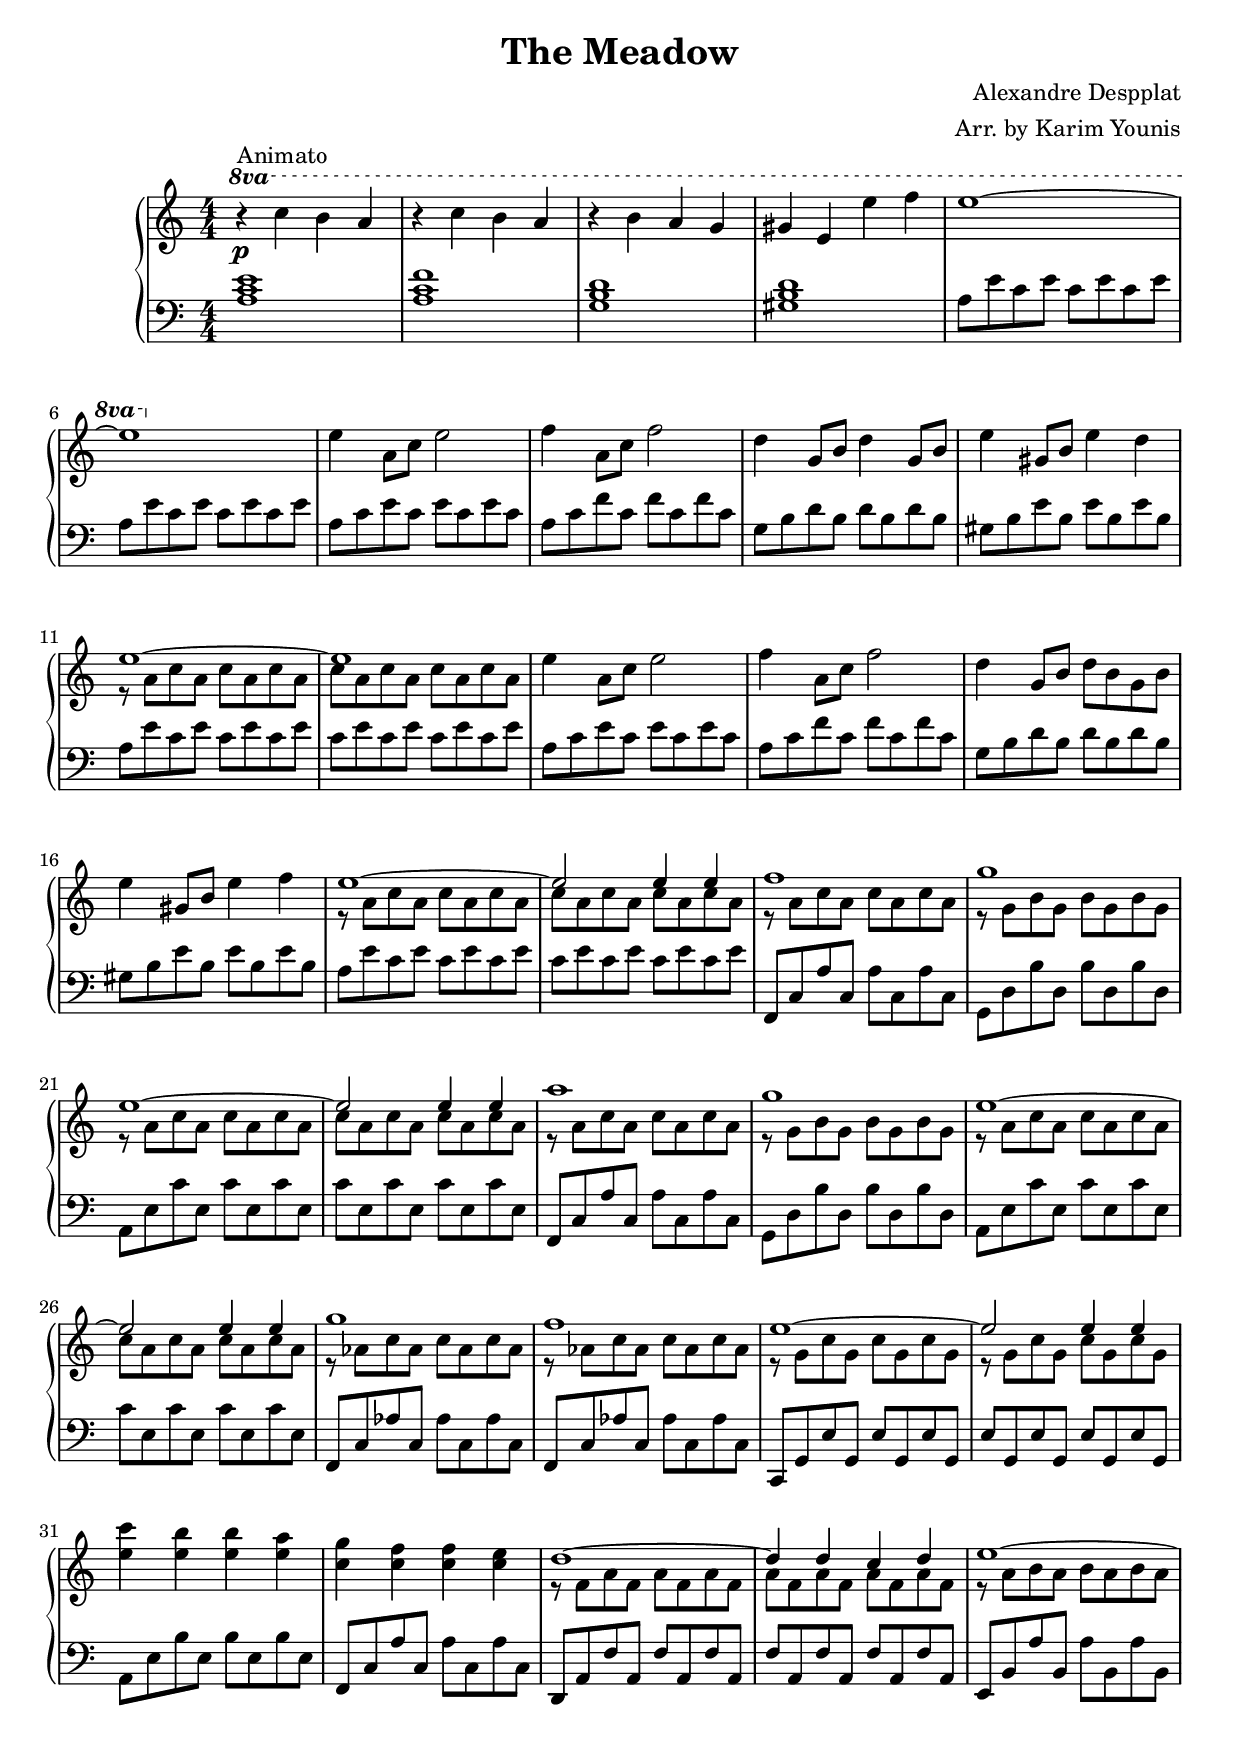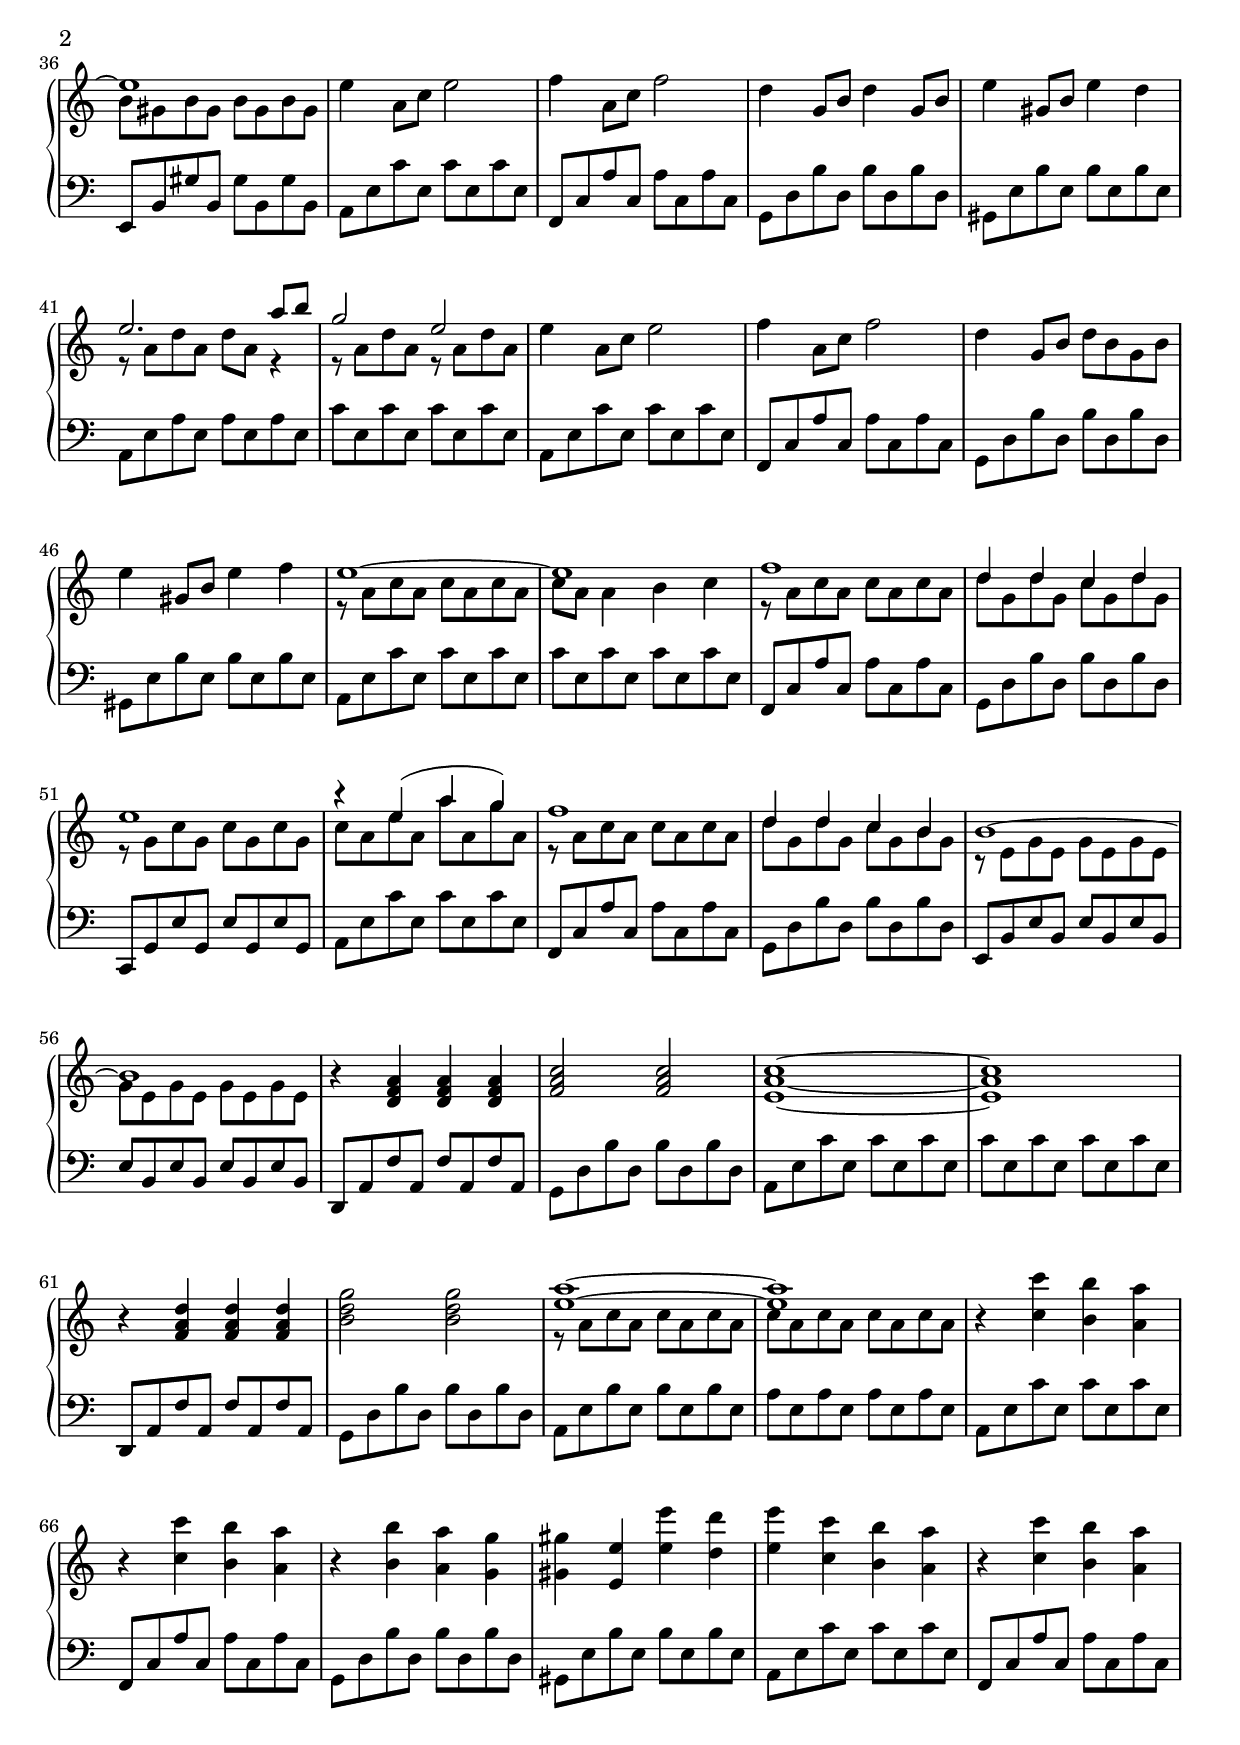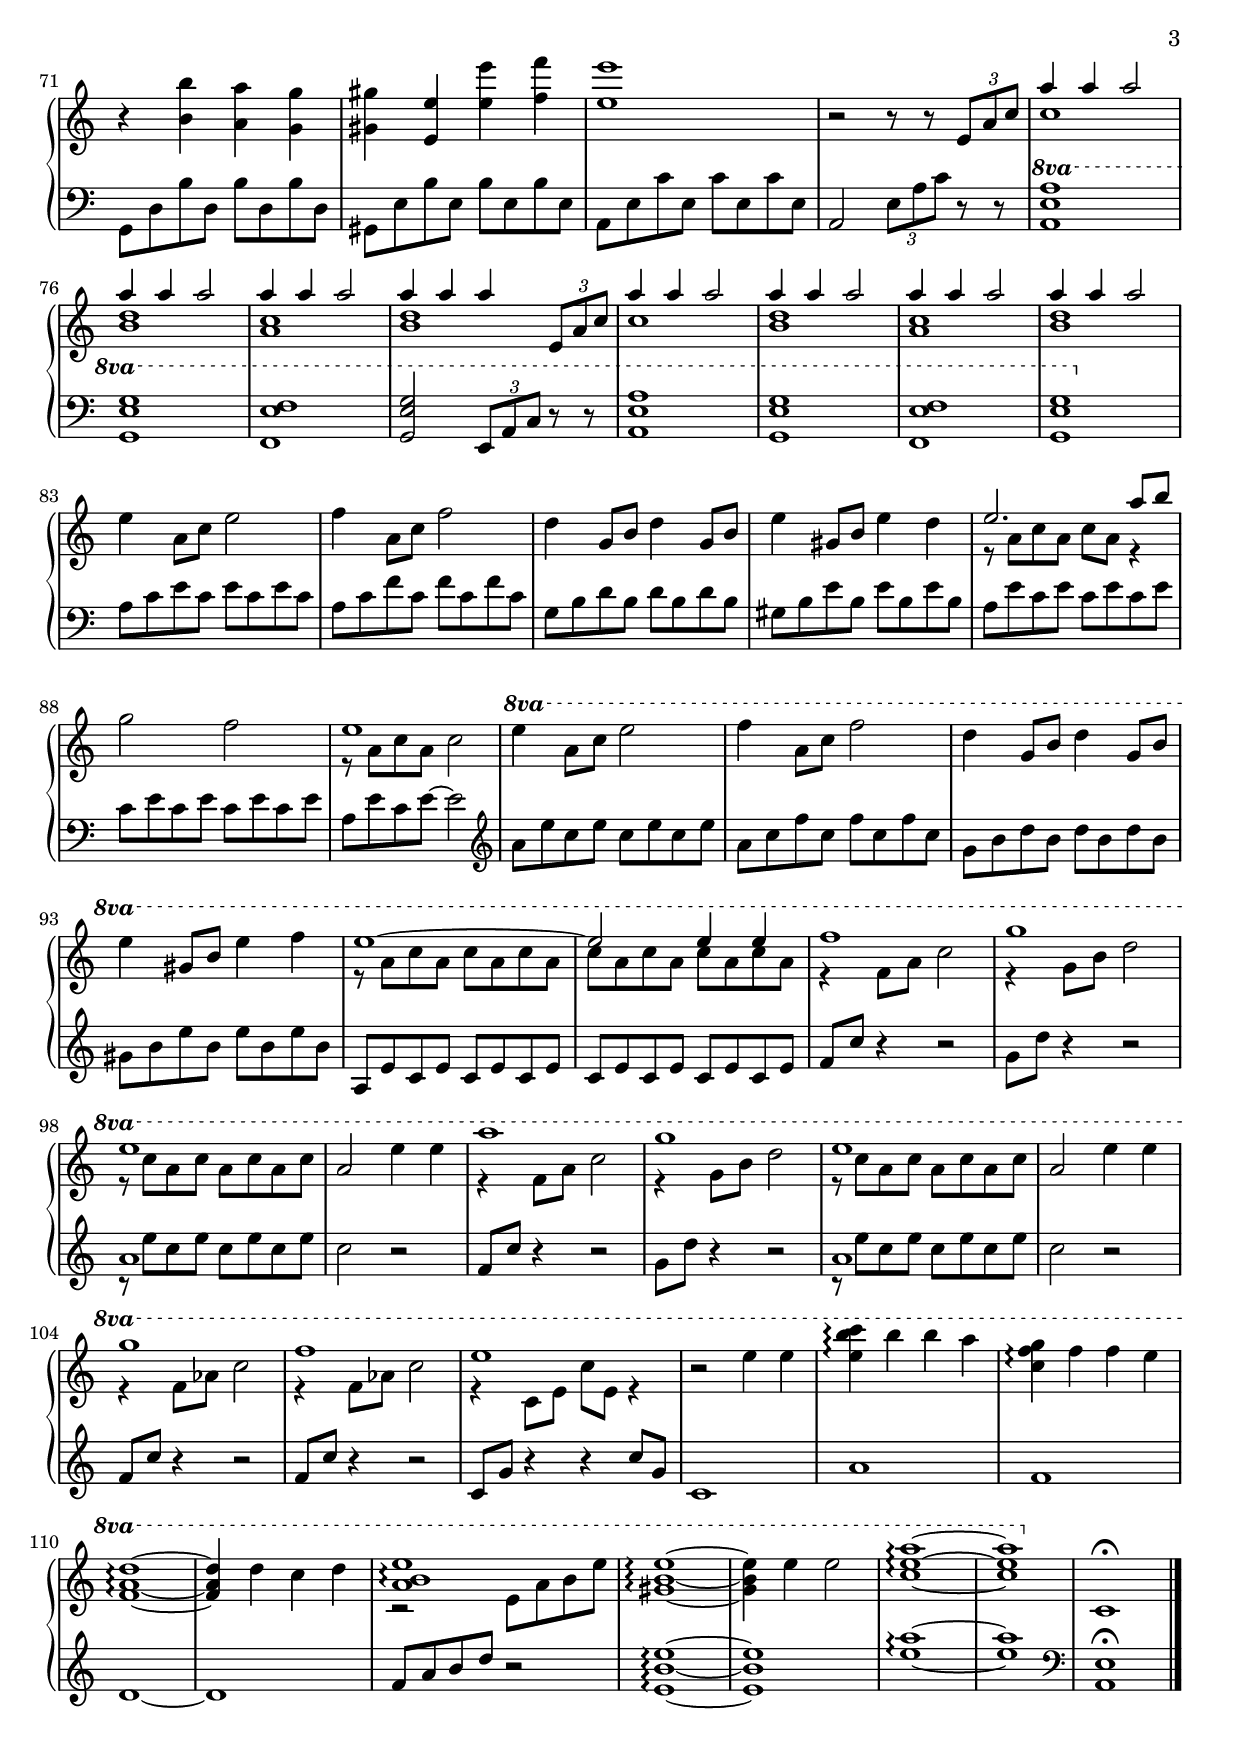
\version "2.22.0"
\include "italiano.ly"

\book {
    \paper {
        print-all-headers = ##t
    }
    
    \score {
        \header {
            title = "The Meadow"
            composer = "Alexandre Despplat"
            arranger = "Arr. by Karim Younis"
        }
        
        \new PianoStaff
        <<
            \new Staff {
                \clef "treble"
                \numericTimeSignature
                \time 4/4
                \relative do''' {
                    \ottava 1
                    \set Staff.ottavation = #"8va"
                    r4\p^"Animato" do si la |
                    r4             do si la |
                    
                    r4 si la sol |
                    sold4 mi mi' fa | 
                    
                    mi1 ~ |
                    mi1 |
                    
                    \ottava 0
                    mi,4 la,8 do mi2 |
                    fa4 la,8 do fa2 |
                    
                    re4 sol,8 si re4 sol,8 si |
                    mi4 sold,8 si mi4 re |
                    
                    << 
                        { 
                            mi1 ~ |
                            mi1 |
                        } \\ { 
                            r8 la, do la do la do la |
                            do8 la do la do la do la |
                        } 
                    >>
                    
                    mi'4 la,8 do mi2 |
                    fa4  la,8 do fa2 |
                    
                    re4 sol,8 si re si sol si |
                    mi4 sold,8 si mi4 fa |
                    
                    << 
                        { 
                            mi1 ~ |
                            mi2 mi4 mi |
                            
                            fa1 |
                            sol1 |
                            
                            mi1 ~ |
                            mi2 mi4 mi |
                    
                            la1 |
                            sol1 |
                            
                            mi1 ~ |
                            mi2 mi4 mi |
                            
                            sol1 |
                            fa1 |
                            
                            mi1 ~ |
                            mi2 mi4 mi |
                        } \\ { 
                            r8 la, do la do la do la |
                            do la  do la do la do la |
                            
                            r8 la do la do la do la |
                            r8 sol si sol si sol si sol |
                            
                            r8 la do la do la do la |
                            do la do la do la do la |
                            
                            r8 la do la do la do la |
                            r8 sol si sol si sol si sol |
                            
                            r8 la do la do la do la |
                            do la do la do la do la |
                            
                            r8 lab do lab do lab do lab |
                            r8 lab do lab do lab do lab |
                            
                            r8 sol do sol do sol do sol |
                            r8 sol do sol do sol do sol |
                        } 
                    >> |
                    
                    <mi' do'>4 <mi si'> <mi si'> <mi la> |
                    <do sol'>4 <do fa> <do fa> <do mi> |
                    
                    << 
                        { 
                            re1 ~ |
                            re4 re do re |
                            
                            mi1 ~ |
                            mi1 |
                        } \\ { 
                            r8 fa, la fa la fa la fa |
                            la8 fa la fa la fa la fa |
                            
                            r8 la si la si la si la |
                            si8 sold si sold si sold si sold |
                        } 
                    >> |
                    
                    mi'4 la,8 do mi2 |
                    fa4 la,8 do fa2 |
                    
                    re4 sol,8 si re4 sol,8 si |
                    mi4 sold,8 si mi4 re |
                    
                    << 
                        { 
                            mi2. la8 si |
                            sol2 mi |
                        } \\ { 
                            r8 la, re la re la r4 |
                            r8 la re la r8 la re la |
                        } 
                    >> |
                    
                    mi'4 la,8 do mi2 |
                    fa4 la,8 do fa2 |
                    
                    re4 sol,8 si re si sol si |
                    mi4 sold,8 si mi4 fa |
                    
                    << 
                        { 
                            mi1 ~ |
                            mi1 |
                            
                            fa1 |
                            re4 re do re |
                            
                            mi1 |
                            r4 mi( la sol) |
                            
                            fa1 |
                            re4 re do si | 
                            
                            si1 ~ |
                            si1 |
                        } \\ { 
                            r8 la do la do la do la |
                            do8 la la4 si do |
                            
                            r8 la do la do la do la |
                            re8 sol, re' sol, do sol re' sol, |
                            
                            r8 sol do sol do sol do sol |
                            do8 la mi' la, la' la, sol' la, |
                            
                            r8  la do la do la do la |
                            re8 sol, re' sol, do sol si sol |
                            
                            r8  mi sol mi sol mi sol mi |
                            sol mi sol mi sol mi sol mi |
                        } 
                    >> |
                    
                    r4 <la fa re> <la fa re> <la fa re> |
                    <fa la do>2 <fa la do> |
                    
                    <mi la do>1 ~ |
                    <mi la do>1 |
                    
                    r4 <la fa re'> <la fa re'> <la fa re'> |
                    <si re sol>2 <si re sol> |
                    
                    << 
                        { 
                            <mi la>1 ~ |
                            <mi la>1 |
                        } \\ { 
                            r8  la, do la do la do la |
                            do8 la  do la do la do la |
                        } 
                    >> |
                            
                    r4 <do do'> <si si'> <la la'> |
                    r4 <do do'> <si si'> <la la'> |
                    
                    r4 <si si'> <la la'> <sol sol'> |
                    <sold sold'>4 <mi mi'> <mi' mi'> <re re'> |
                    
                    <mi mi'>4 <do do'> <si si'> <la la'> |
                    r4 <do do'> <si si'> <la la'> |
                    
                    r4 <si si'> <la la'> <sol sol'> |
                    <sold sold'> <mi mi'> <mi' mi'> <fa fa'> |
                    
                    <mi mi'>1 |
                    r2 r8 r \tuplet 3/2 { mi, la do } |
                    
                    <<
                      {
                          la'4 la la2 |
                          la4 la la2 |
                          
                          la4 la la2 |
                          la4 la la \tuplet 3/2 { mi,8 la do } |
                          
                          la'4 la la2 |
                          la4 la la2 |
                          
                          la4 la la2 |
                          la4 la la2 |
                      } \\ {
                          do,1 |
                          <si re>1 |
                          
                          <la do>1 |
                          <si re>1 |
                          
                          do1 |
                          <si re>1 |
                          
                          <la do>1 |
                          <si re>1 |
                      }
                    >> |
                    
                    mi4 la,8 do mi2 |
                    fa4 la,8 do fa2 |
                    
                    re4 sol,8 si re4 sol,8 si |
                    mi4 sold,8 si mi4 re |
                    
                    <<
                        {
                            mi2. la8 si |
                        } \\ {
                            r8 la, do la do la r4 |
                        }
                    >> |
                    sol'2 fa |
                    
                    <<
                        {
                            mi1 |
                        } \\ {
                            r8 la, do la do2 |
                        }
                    >>
                    \ottava 1
                    \set Staff.ottavation = #"8va"
                    mi'4 la,8 do mi2 |
                    
                    fa4 la,8 do fa2 |
                    re4 sol,8 si re4 sol,8 si |
                    
                    mi4 sold,8 si mi4 fa |
                    <<
                        {
                            mi1 ~ |
                            
                            mi2 mi4 mi |
                            fa1 |
                            
                            sol1 |
                            mi1 |
                        } \\ {
                            r8  la, do la do la do la |
                            
                            do8 la do la do la do la |
                            r4 fa8 la do2 |
                            
                            r4 sol8 si re2 |
                            r8 do la do la do la do |
                        }
                    >>
                    
                    la2 mi'4 mi |
                    <<
                        {
                             la1 |
                             
                             sol1 |
                             mi1 |
                        } \\ {
                            r4 fa,8 la do2 |
                            
                            r4 sol8 si re2 |
                            r8 do la do la do la do |
                        }
                    >>
                    
                    la2 mi'4 mi |
                    <<
                         {
                            sol1 |
                            
                            fa1 |
                            mi1 |
                         } \\ {
                            r4 fa,8 lab do2 | 
                            
                            r4 fa,8 lab do2 | 
                            r4 do,8 mi do' mi, r4 |
                         }
                    >>
                    
                    r2 mi'4 mi |
                    <mi si' do>4\arpeggio si' si la |
                    
                    <sol fa do>4\arpeggio fa fa mi |
                    <re la fa>1\arpeggio ~ |
                    
                    <re la fa>4 re do re |
                    <<
                        {
                            <mi si la>1\arpeggio |
                        } \\ {
                            r2 mi,8 la si mi |
                        }
                    >>
                    
                    <mi si sold>1\arpeggio ~ |
                    <mi si sold>4 mi mi2 |
                    
                    <do mi la>1\arpeggio ~ |
                    <do mi la>1 |
                    \ottava 0
                    
                    do,,1\fermata \bar "|."
                }
            }
            \new Staff {
                \clef "bass"
                \numericTimeSignature
                \time 4/4
                
                \relative do' {
                    <la do mi>1 |
                    <la do fa>1 |
                    
                    <sol si re>1 |
                    <sold si re>1 |
                    
                    la8  mi' do mi do mi do mi |
                    la,8 mi' do mi do mi do mi |
                    
                    la,8 do mi do mi do mi do |
                    la8  do fa do fa do fa do |
                    
                    sol8 si re si re si re si |
                    sold8 si mi si mi si mi si |
                    
                    la8 mi' do mi do mi do mi |
                    do8 mi do mi do mi do mi |
                    
                    la,8 do mi do mi do mi do |
                    la8  do fa do fa do fa do |
                    
                    sol8  si re si re si re si |
                    sold8 si mi si mi si mi si |
                    
                    la8 mi' do mi do mi do mi |
                    do8 mi  do mi do mi do mi |
                    
                    fa,,8 do' la' do, la' do, la' do, |
                    sol8  re' si' re, si' re, si' re, | 
                    
                    la8  mi' do' mi, do' mi, do' mi, |
                    do'8 mi, do' mi, do' mi, do' mi, |
                    
                    fa,8 do' la' do, la' do, la' do, |
                    sol8 re' si' re, si' re, si' re, |
                    
                    la8  mi' do' mi, do' mi, do' mi, |
                    do'8 mi, do' mi, do' mi, do' mi, |
                    
                    fa,8 do' lab' do, lab' do, lab' do, |
                    fa,8 do' lab' do, lab' do, lab' do, |
                    
                    do,8 sol' mi' sol, mi' sol, mi' sol, |
                    mi'8 sol, mi' sol, mi' sol, mi' sol, |
                    
                    la8  mi' si' mi, si' mi, si' mi, |
                    fa,8 do' la' do, la' do, la' do, |
                    
                    re,8 la' fa' la, fa' la, fa' la, |
                    fa'8 la, fa' la, fa' la, fa' la, |
                    
                    mi8  si' la' si, la' si, la' si, |
                    mi,8 si' sold' si, sold' si, sold' si, |
                    
                    la8  mi' do' mi, do' mi, do' mi, |
                    fa,8 do' la' do, la' do, la' do, |
                    
                    sol8   re' si' re, si' re, si' re, |
                    sold,8 mi' si' mi, si' mi, si' mi, |
                    
                    la,8 mi' la mi la mi la mi |
                    do'8 mi, do' mi, do' mi, do' mi, |
                    
                    la,8 mi' do' mi, do' mi, do' mi, |
                    fa,8 do' la' do, la' do, la' do, |
                    
                    sol8   re' si' re, si' re, si' re, |
                    sold,8 mi' si' mi, si' mi, si' mi, |
                    
                    la,8 mi'  do' mi, do' mi, do' mi, |
                    do'  mi,  do' mi, do' mi, do' mi, |
                    
                    fa,8 do' la' do, la' do, la' do, |
                    sol8 re' si' re, si' re, si' re, |
                    
                    do,8 sol'  mi' sol, mi' sol, mi' sol, |
                    la8  mi' do' mi, do' mi, do' mi, |
                    
                    fa,8 do' la' do, la' do, la' do, |
                    sol8 re' si' re, si' re, si' re, |
                    
                    mi,8 si' mi si mi si mi si |
                    mi   si  mi si mi si mi si |
                    
                    re,8 la' fa' la, fa' la, fa' la, |
                    sol8 re' si' re, si' re, si' re, |
                    
                    la8 mi' do' mi, do' mi, do' mi, |
                    do' mi, do' mi, do' mi, do' mi, |
                    
                    re,8 la' fa' la, fa' la, fa' la, |
                    sol8 re' si' re, si' re, si' re, |
                    
                    la8 mi' si' mi, si' mi, si' mi, |
                    la8 mi la mi la mi la mi |
                    
                    la,8 mi' do' mi, do' mi, do' mi, |
                    fa,8 do' la' do, la' do, la' do, |
                    
                    sol8   re' si' re, si' re, si' re, |
                    sold,8 mi' si' mi, si' mi, si' mi, |
                    
                    la,8 mi' do' mi, do' mi, do' mi, |
                    fa,8 do' la' do, la' do, la' do, |
                    
                    sol8   re' si' re, si' re, si' re, |
                    sold,8 mi' si' mi, si' mi, si' mi, |
                    
                    la,8 mi' do' mi, do' mi, do' mi, |
                    la,2 \tuplet 3/2 { mi'8 la do } r8 r |
                    
                    \ottava 1
                    \set Staff.ottavation = #"8va"
                    <la mi' la>1 |
                    <sol mi' sol>1 |
                    
                    <fa mi' fa>1 |
                    <sol mi' sol>2 \tuplet 3/2 { mi8 la do } r r |
                    
                    <la mi' la>1 |
                    <sol mi' sol>1 |
                    
                    <fa mi' fa>1 |
                    <sol mi' sol>1 |
                    \ottava 0
                    
                    la8 do mi do mi do mi do |
                    la8 do fa do fa do fa do |
                    
                    sol8  si re si re si re si |
                    sold8 si mi si mi si mi si |
                    
                    la8 mi' do mi do mi do mi |
                    do8 mi  do mi do mi do mi |
                    
                    la,8 mi' do mi ~ mi2 |
                    \clef "treble"
                    la8 mi' do mi do mi do mi |
                    
                    la,8 do fa do fa do fa do |
                    sol8 si re si re si re si |
                    
                    sold8 si mi si mi si mi si |
                    la,8 mi'8 do mi do mi do mi |
                    
                    do8 mi do mi do mi do mi |
                    fa8 do' r4 r2 |
                    
                    sol8 re' r4 r2 |
                    <<
                        {
                            la1 |
                        } \\ {
                            r8 mi' do mi do mi do mi |
                        }
                    >>
                    
                    do2 r |
                    fa,8 do' r4 r2 |
                    
                    sol8 re' r4 r2 |
                    <<
                        {
                            la1 |
                        } \\ {
                            r8 mi' do mi do mi do mi |
                        }
                    >>
                    
                    do2 r |
                    fa,8 do' r4 r2 |
                    
                    fa,8 do' r4 r2 |
                    do,8 sol' r4 r do8 sol |
                    
                    do,1 |
                    la'1 |
                    
                    fa1 |
                    re1 ~ |
                    
                    re1 |
                    fa8 la si re r2 |
                    
                    <mi si mi,>1\arpeggio ~ |
                    <mi si mi,>1 |
                    
                    <mi la>1\arpeggio ~ |
                    <mi la>1 |
                    
                    \clef "bass"
                    <mi,, la,>1\fermata \bar "|."
                }
            }
        >>
    }
}